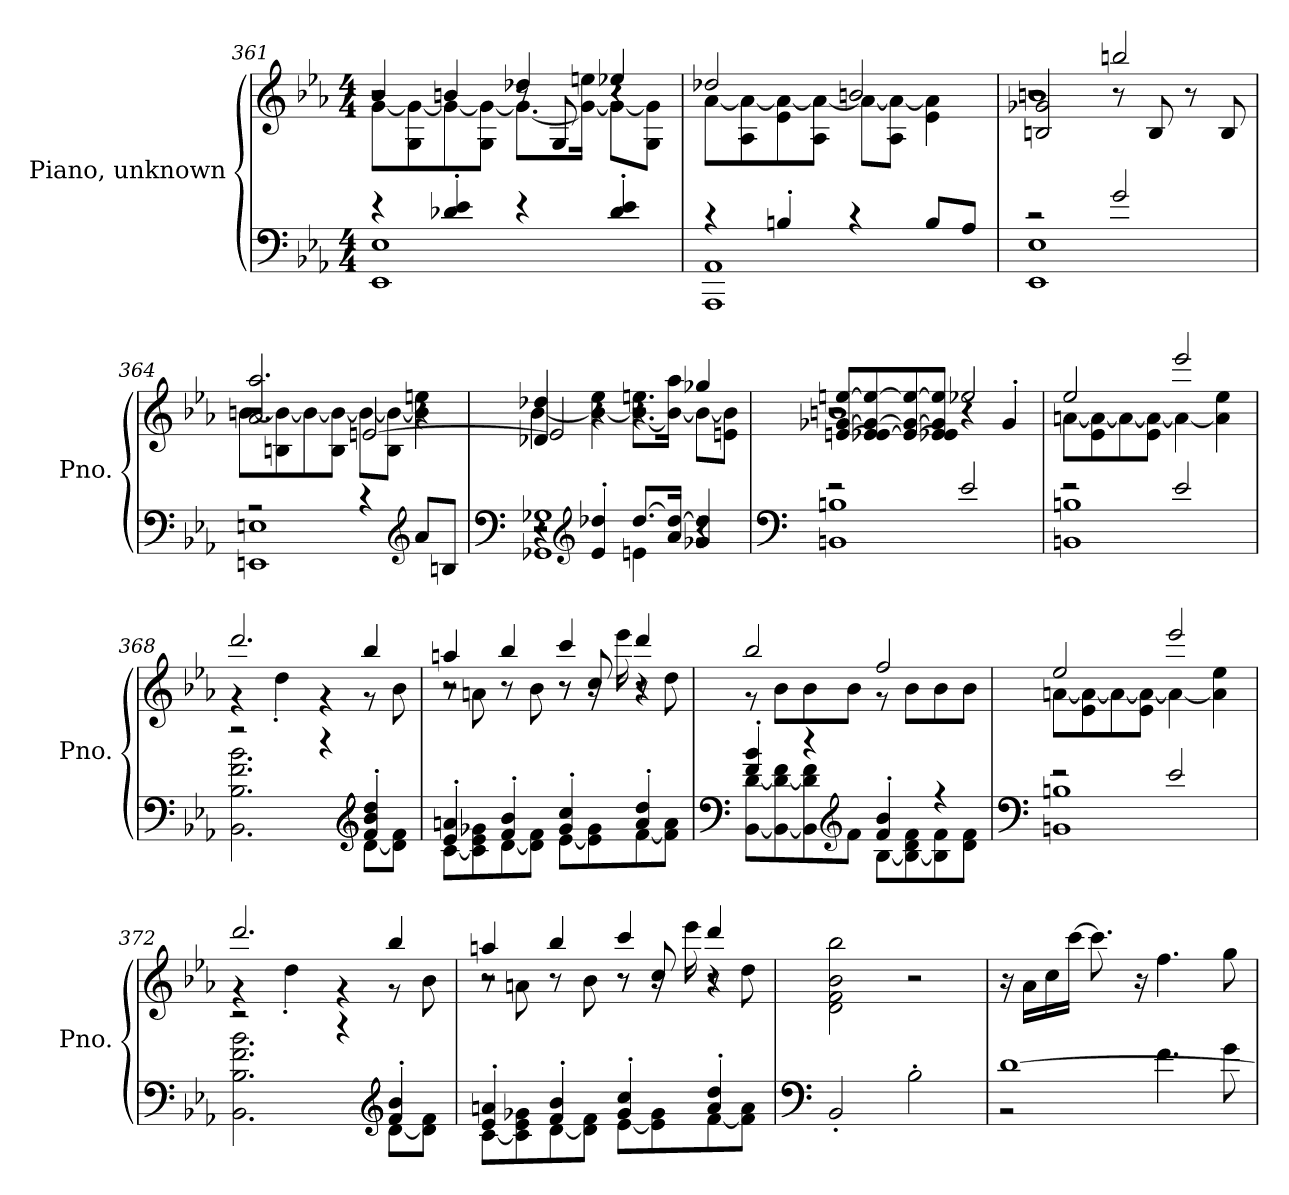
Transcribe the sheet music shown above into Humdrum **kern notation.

**kern	**kern
*part1	*part1
*staff2	*staff1
*I"Piano, unknown	*
*I'Pno.	*
*clefF4	*clefG2
*k[b-e-a-]	*k[b-e-a-]
*M4/4	*M4/4
=361	=361
*^	*^
*	*	*	*^
4r	1EE- 1E-	4b-/	[8g\L	2r
.	.	.	8G\ 8g\_	.
4d-X/' 4e-/'	.	4bn/	8g\_	.
.	.	.	8G\ 8g\_J	.
4r	.	4dd-X/	8.g\L_	8r
.	.	.	.	8G/
.	.	.	16g\_ 16een\Jk	.
4d-/' 4e-/'	.	4ee-X/	8g\L_	4r
.	.	.	8G\ 8g\]J	.
*	*	*	*v	*v
!!LO:LB:g=z
=362	=362	=362	=362
4r	1AAA- 1AA-	2dd-X/	[8a-\L
.	.	.	8A-\ 8a-\_
4Bn'/	.	.	8e-\ 8a-\_
.	.	.	8A-\ 8a-\_J
4r	.	2bn/	8a-\L_
.	.	.	8A-\ 8a-\_J
8B/L	.	.	4e-\ 4a-\]
8A-/J	.	.	.
=363	=363	=363	=363
*	*	*	*^
2r	1EE- 1E-	2r	1bn	2Bn/ 2g-X/
2g/	.	2bbn/	.	8r
.	.	.	.	8B/
.	.	.	.	8r
.	.	.	.	8B/
=364	=364	=364	=364	=364
2r	1EEn 1En	2.a-/ 2.aa-/	[8bn\L	2r
.	.	.	8Bn\ 8b\_	.
.	.	.	8b\_	.
.	.	.	8B\ 8b\_J	.
4r	.	.	8b\L_	[2en/
.	.	.	8B\ 8b\_J	.
*clefG2	*	*	*	*
8a-/L	.	4r	4b\] 4een\	.
8Bn/J	.	.	.	.
*v	*v	*	*	*
!!LO:LB:g=z	!!	!!
=365	=365	=365	=365
*clefF4	*	*	*
*^	*	*	*
*	*^	*	*	*
4r	2r	1GG-X 1G-X	4d-X/ 4dd-X/	[4b-\	2e/]
*clefG2	*	*	*	*	*
4e-/' 4dd-X/'	.	.	4r	4b-\_ 4ee-\	.
[8.dd-/L	4en\	.	4r	8.b-\_ 8.een\L	2r
16a-/ 16dd-/_Jk	.	.	.	16b-\_ 16aa-\Jk	.
4g-X/ 4dd-/]	4r	.	4gg-X/	8b-\L_	.
.	.	.	.	8en\ 8b-\]J	.
*v	*v	*v	*	*	*
=366	=366	=366	=366
*clefF4	*	*	*
*^	*	*	*
2r	1BBn 1Bn	2r	1bn	[8en/ [8g-X/ [8een/L
.	.	.	.	8e-X/ 8e/_ 8g-/_ 8ee/_
.	.	.	.	8e/_ 8g-/_ 8ee/_
.	.	.	.	8e-X/ 8e/] 8g-/] 8ee/]J
2e-/	.	2ee-X/	.	4r
.	.	.	.	4g-'/
*	*	*	*v	*v
=367	=367	=367	=367
2r	1BBn 1Bn	2ee-/	[8an\L
.	.	.	8e-\ 8a\_
.	.	.	8a\_
.	.	.	8e-\ 8a\_J
2e-/	.	2eee-/	4a\_
.	.	.	4a\] 4ee-\
!!LO:LB:g=z	!!
=368	=368	=368	=368
2r	2.BB-\ 2.B-\ 2.f\ 2.b-\	2.ddd/	4r
.	.	.	4dd'\
4r	.	.	4r
*clefG2	*	*	*
4f/' 4b-/' 4dd/'	[8d\L	4bb-/	8r
.	8d\] 8f\J	.	8b-\
=369	=369	=369	=369
*	*	*	*^
4e-/' 4an/'	[8c\L	4aan/	8r	2r
.	8c\] 8e-\ 8g-X\	.	8an\	.
4f/' 4b-/'	[8d\	4bb-/	8r	.
.	8d\] 8f\J	.	8b-\	.
4g-/' 4cc/'	[8e-\L	4ccc/	8r	8r
.	8e-\] 8g-\	.	16r	8cc/
.	.	.	16eee-\	.
4a/' 4dd/'	[8f\	4ddd/	8r	4r
.	8f\] 8a\J	.	8dd\	.
*	*	*v	*v	*v
=370	=370	=370
*clefF4	*	*
*	*	*^
4f/' 4b-/'	[8BB-\ [8d\L	2bb-/	8r
.	8BB-\_ 8d\_ 8f\	.	8b-\L
4r	8BB-\] 8d\] 8f\	.	8b-\
*clefG2	*	*	*
.	8f\J	.	8b-\J
4f/' 4b-/'	[8B-\L	2ff/	8r
.	8B-\_ 8d\ 8f\	.	8b-\L
4r	8B-\] 8f\	.	8b-\
.	8d\ 8f\J	.	8b-\J
!!LO:LB:g=z	!!
=371	=371	=371	=371
*clefF4	*	*	*
2r	1BBn 1Bn	2ee-/	[8an\L
.	.	.	8e-\ 8a\_
.	.	.	8a\_
.	.	.	8e-\ 8a\_J
2e-/	.	2eee-/	4a\_
.	.	.	4a\] 4ee-\
=372	=372	=372	=372
2r	2.BB-\ 2.B-\ 2.f\ 2.b-\	2.ddd/	4r
.	.	.	4dd'\
4r	.	.	4r
*clefG2	*	*	*
4f/' 4b-/'	[8d\L	4bb-/	8r
.	8d\] 8f\J	.	8b-\
=373	=373	=373	=373
*	*	*	*^
4e-/' 4an/'	[8c\L	4aan/	8r	2r
.	8c\] 8e-\ 8g-X\	.	8an\	.
4f/' 4b-/'	[8d\	4bb-/	8r	.
.	8d\] 8f\J	.	8b-\	.
4g-/' 4cc/'	[8e-\L	4ccc/	8r	8r
.	8e-\] 8g-\	.	16r	8cc/
.	.	.	16eee-\	.
4a/' 4dd/'	[8f\	4ddd/	8r	4r
.	8f\] 8a\J	.	8dd\	.
*v	*v	*	*	*
*	*v	*v	*v
=374	=374
*clefF4	*
2BB-'/	2d\ 2f\ 2b-\ 2bb-\
2B-'\	2r
!!LO:PB:g=z
=375	=375
*^	*
[1d	2r	16r
.	.	16a-\LL
.	.	16cc\
.	.	[16ccc\JJ
.	.	8.ccc\]
.	.	16r
.	4.f\	4.ff\
.	8g\	8gg\
*v	*v	*
=	=
*-	*-
